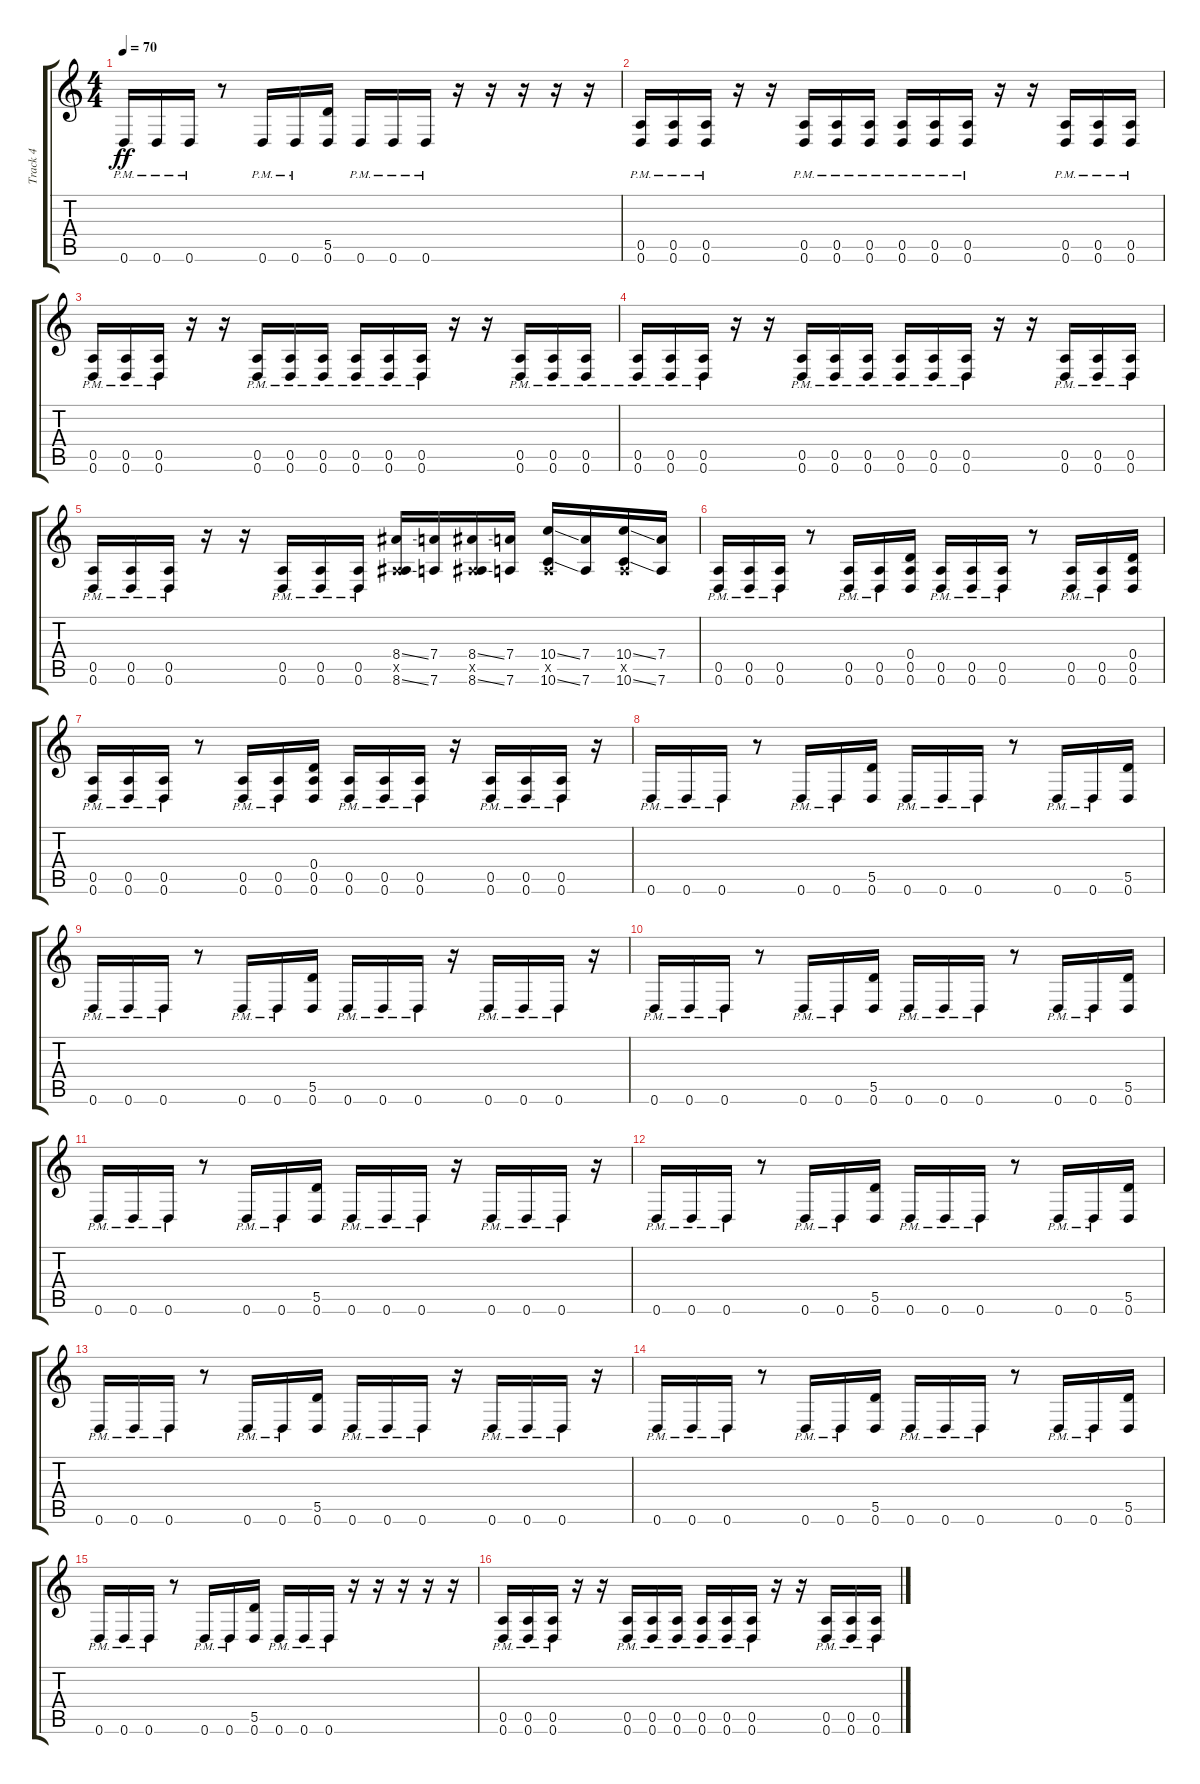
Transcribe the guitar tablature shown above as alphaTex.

\track ("Track 4" "Track 4") {instrument overdrivenguitar}
\staff {score tabs}
\tuning (E4 B3 G3 D3 A2 D2) {hide}
\ts (4 4)
\tempo 70
\clef g2
\ks c
0.6{pm}.16{dy ff} 0.6{pm}.16 0.6{pm}.16 r.8 0.6{pm}.16 0.6{pm}.16 (5.5 0.6).16 0.6{pm}.16 0.6{pm}.16 0.6{pm}.16 r.16 r.16 r.16 r.16 r.16 |
(0.5{pm} 0.6{pm}).16 (0.5{pm} 0.6{pm}).16 (0.5{pm} 0.6{pm}).16 r.16 r.16 (0.5{pm} 0.6{pm}).16 (0.5{pm} 0.6{pm}).16 (0.5{pm} 0.6{pm}).16 (0.5{pm} 0.6{pm}).16 (0.5{pm} 0.6{pm}).16 (0.5{pm} 0.6{pm}).16 r.16 r.16 (0.5{pm} 0.6{pm}).16 (0.5{pm} 0.6{pm}).16 (0.5{pm} 0.6{pm}).16 |
(0.5{pm} 0.6{pm}).16 (0.5{pm} 0.6{pm}).16 (0.5{pm} 0.6{pm}).16 r.16 r.16 (0.5{pm} 0.6{pm}).16 (0.5{pm} 0.6{pm}).16 (0.5{pm} 0.6{pm}).16 (0.5{pm} 0.6{pm}).16 (0.5{pm} 0.6{pm}).16 (0.5{pm} 0.6{pm}).16 r.16 r.16 (0.5{pm} 0.6{pm}).16 (0.5{pm} 0.6{pm}).16 (0.5{pm} 0.6{pm}).16 |
(0.5{pm} 0.6{pm}).16 (0.5{pm} 0.6{pm}).16 (0.5{pm} 0.6{pm}).16 r.16 r.16 (0.5{pm} 0.6{pm}).16 (0.5{pm} 0.6{pm}).16 (0.5{pm} 0.6{pm}).16 (0.5{pm} 0.6{pm}).16 (0.5{pm} 0.6{pm}).16 (0.5{pm} 0.6{pm}).16 r.16 r.16 (0.5{pm} 0.6{pm}).16 (0.5{pm} 0.6{pm}).16 (0.5{pm} 0.6{pm}).16 |
(0.5{pm} 0.6{pm}).16 (0.5{pm} 0.6{pm}).16 (0.5{pm} 0.6{pm}).16 r.16 r.16 (0.5{pm} 0.6{pm}).16 (0.5{pm} 0.6{pm}).16 (0.5{pm} 0.6{pm}).16 (8.4{ss} 0.5{x} 8.6{ss}).16 (7.4 7.6).16 (8.4{ss} 0.5{x} 8.6{ss}).16 (7.4 7.6).16 (10.4{ss} 0.5{x} 10.6{ss}).16 (7.4 7.6).16 (10.4{ss} 0.5{x} 10.6{ss}).16 (7.4 7.6).16 |
(0.5{pm} 0.6{pm}).16 (0.5{pm} 0.6{pm}).16 (0.5{pm} 0.6{pm}).16 r.8 (0.5{pm} 0.6{pm}).16 (0.5{pm} 0.6{pm}).16 (0.4 0.5 0.6).16 (0.5{pm} 0.6{pm}).16 (0.5{pm} 0.6{pm}).16 (0.5{pm} 0.6{pm}).16 r.8 (0.5{pm} 0.6{pm}).16 (0.5{pm} 0.6{pm}).16 (0.4 0.5 0.6).16 |
(0.5{pm} 0.6{pm}).16 (0.5{pm} 0.6{pm}).16 (0.5{pm} 0.6{pm}).16 r.8 (0.5{pm} 0.6{pm}).16 (0.5{pm} 0.6{pm}).16 (0.4 0.5 0.6).16 (0.5{pm} 0.6{pm}).16 (0.5{pm} 0.6{pm}).16 (0.5{pm} 0.6{pm}).16 r.16 (0.5{pm} 0.6{pm}).16 (0.5{pm} 0.6{pm}).16 (0.5{pm} 0.6{pm}).16 r.16 |
0.6{pm}.16 0.6{pm}.16 0.6{pm}.16 r.8 0.6{pm}.16 0.6{pm}.16 (5.5 0.6).16 0.6{pm}.16 0.6{pm}.16 0.6{pm}.16 r.8 0.6{pm}.16 0.6{pm}.16 (5.5 0.6).16 |
0.6{pm}.16 0.6{pm}.16 0.6{pm}.16 r.8 0.6{pm}.16 0.6{pm}.16 (5.5 0.6).16 0.6{pm}.16 0.6{pm}.16 0.6{pm}.16 r.16 0.6{pm}.16 0.6{pm}.16 0.6{pm}.16 r.16 |
0.6{pm}.16 0.6{pm}.16 0.6{pm}.16 r.8 0.6{pm}.16 0.6{pm}.16 (5.5 0.6).16 0.6{pm}.16 0.6{pm}.16 0.6{pm}.16 r.8 0.6{pm}.16 0.6{pm}.16 (5.5 0.6).16 |
0.6{pm}.16 0.6{pm}.16 0.6{pm}.16 r.8 0.6{pm}.16 0.6{pm}.16 (5.5 0.6).16 0.6{pm}.16 0.6{pm}.16 0.6{pm}.16 r.16 0.6{pm}.16 0.6{pm}.16 0.6{pm}.16 r.16 |
0.6{pm}.16 0.6{pm}.16 0.6{pm}.16 r.8 0.6{pm}.16 0.6{pm}.16 (5.5 0.6).16 0.6{pm}.16 0.6{pm}.16 0.6{pm}.16 r.8 0.6{pm}.16 0.6{pm}.16 (5.5 0.6).16 |
0.6{pm}.16 0.6{pm}.16 0.6{pm}.16 r.8 0.6{pm}.16 0.6{pm}.16 (5.5 0.6).16 0.6{pm}.16 0.6{pm}.16 0.6{pm}.16 r.16 0.6{pm}.16 0.6{pm}.16 0.6{pm}.16 r.16 |
0.6{pm}.16 0.6{pm}.16 0.6{pm}.16 r.8 0.6{pm}.16 0.6{pm}.16 (5.5 0.6).16 0.6{pm}.16 0.6{pm}.16 0.6{pm}.16 r.8 0.6{pm}.16 0.6{pm}.16 (5.5 0.6).16 |
0.6{pm}.16 0.6{pm}.16 0.6{pm}.16 r.8 0.6{pm}.16 0.6{pm}.16 (5.5 0.6).16 0.6{pm}.16 0.6{pm}.16 0.6{pm}.16 r.16 r.16 r.16 r.16 r.16 |
(0.5{pm} 0.6{pm}).16 (0.5{pm} 0.6{pm}).16 (0.5{pm} 0.6{pm}).16 r.16 r.16 (0.5{pm} 0.6{pm}).16 (0.5{pm} 0.6{pm}).16 (0.5{pm} 0.6{pm}).16 (0.5{pm} 0.6{pm}).16 (0.5{pm} 0.6{pm}).16 (0.5{pm} 0.6{pm}).16 r.16 r.16 (0.5{pm} 0.6{pm}).16 (0.5{pm} 0.6{pm}).16 (0.5{pm} 0.6{pm}).16
